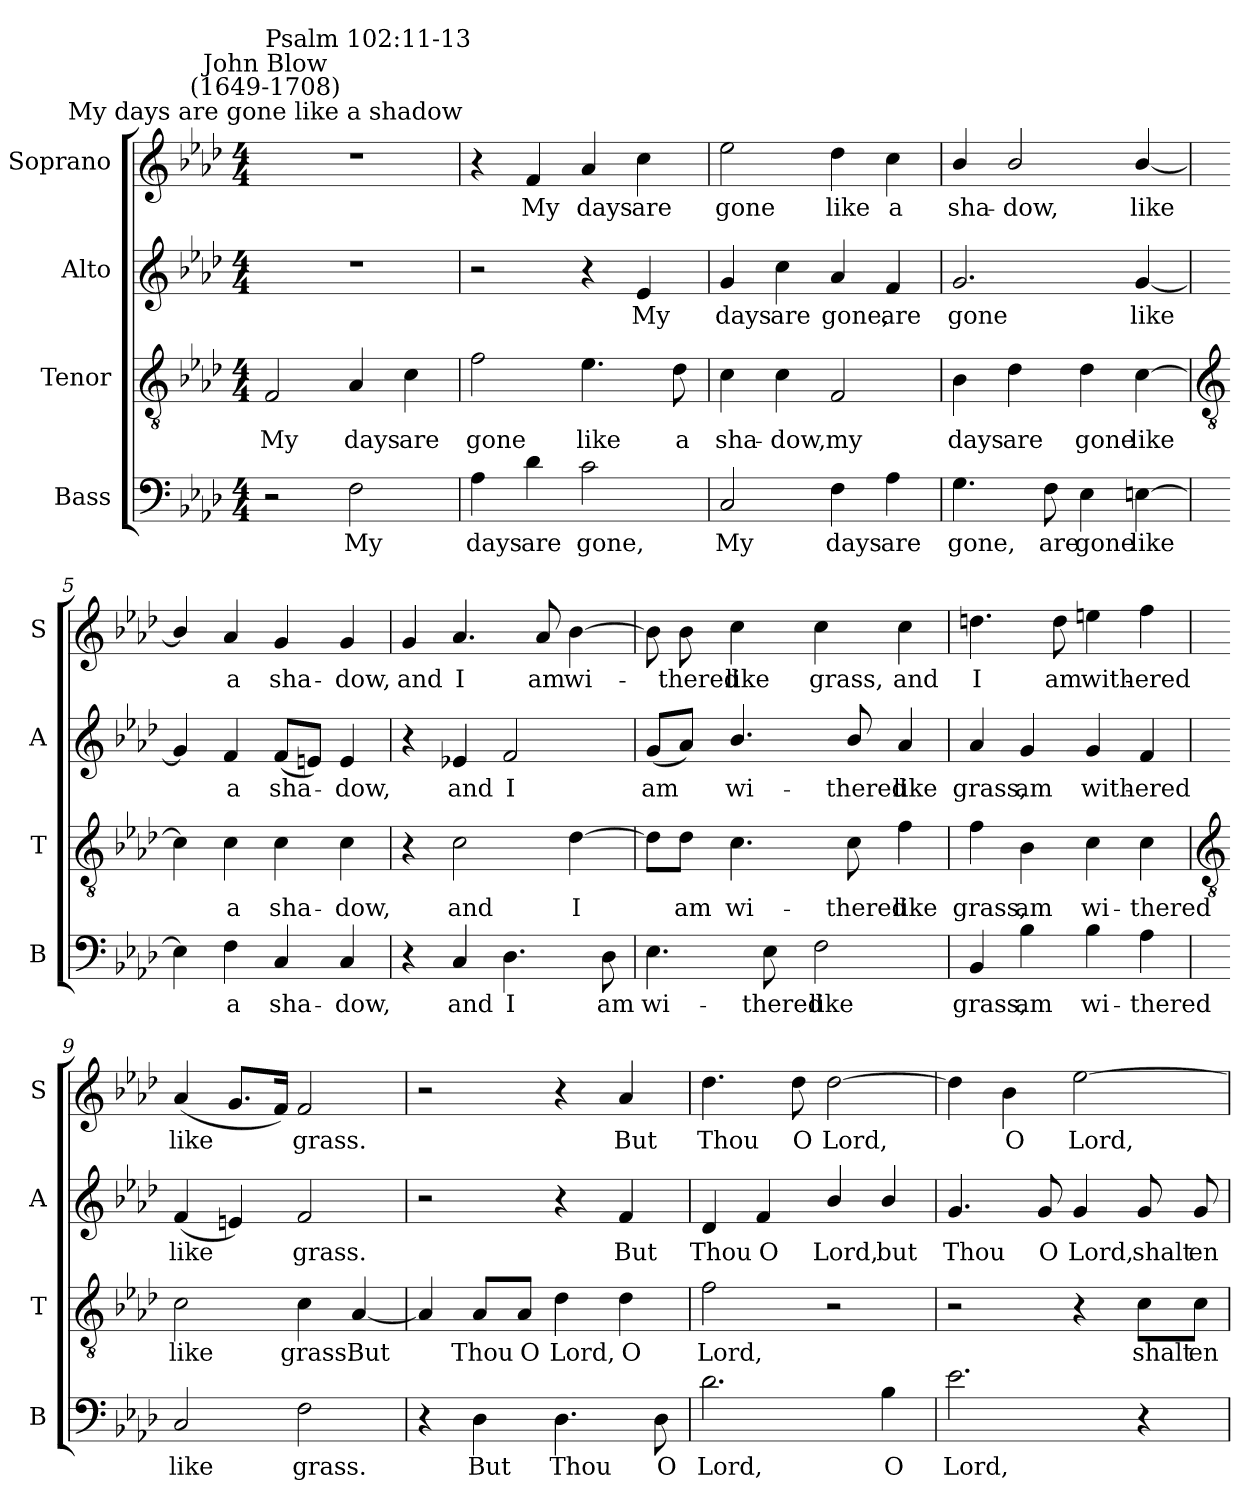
**kern	**text	**kern	**text	**kern	**text	**kern	**text
*part4	*part4	*part3	*part3	*part2	*part2	*part1	*part1
*staff4	*staff4	*staff3	*staff3	*staff2	*staff2	*staff1	*staff1
*I"Bass	*	*I"Tenor	*	*I"Alto	*	*I"Soprano	*
*I'B	*	*I'T	*	*I'A	*	*I'S	*
*clefF4	*	*clefGv2	*	*clefG2	*	*clefG2	*
*k[b-e-a-d-]	*	*k[b-e-a-d-]	*	*k[b-e-a-d-]	*	*k[b-e-a-d-]	*
*A-:	*	*A-:	*	*A-:	*	*A-:	*
*M4/4	*	*M4/4	*	*M4/4	*	*M4/4	*
=1	=1	=1	=1	=1	=1	=1	=1
!	!	!	!	!	!	!LO:TX:a:cj:t=My days are gone like a shadow	!
!	!	!	!	!	!	!LO:TX:a:cj:t=John Blow\n(1649-1708)	!
!	!	!	!	!	!	!LO:TX:a:t=Psalm 102&colon;11-13	!
!	!	!	!LO:LY:b	!	!	!	!
2r	.	2F	My	1r	.	1r	.
!	!LO:LY:b	!	!LO:LY:b	!	!	!	!
2F	My	4A-	days	.	.	.	.
!	!	!	!LO:LY:b	!	!	!	!
.	.	4c	are	.	.	.	.
=2	=2	=2	=2	=2	=2	=2	=2
!	!LO:LY:b	!	!LO:LY:b	!	!	!	!
4A-	days	2f	gone	2r	.	4r	.
!	!LO:LY:b	!	!	!	!	!	!LO:LY:b
4d-	are	.	.	.	.	4f	My
!	!LO:LY:b	!	!LO:LY:b	!	!	!	!LO:LY:b
2c	gone,	4.e-	like	4r	.	4a-	days
!	!	!	!	!	!LO:LY:b	!	!LO:LY:b
.	.	.	.	4e-	My	4cc	are
!	!	!	!LO:LY:b	!	!	!	!
.	.	8d-	a	.	.	.	.
=3	=3	=3	=3	=3	=3	=3	=3
!	!LO:LY:b	!	!LO:LY:b	!	!LO:LY:b	!	!LO:LY:b
2C	My	4c	sha-	4g	days	2ee-	gone
!	!	!	!LO:LY:b	!	!LO:LY:b	!	!
.	.	4c	-dow,	4cc	are	.	.
!	!LO:LY:b	!	!LO:LY:b	!	!LO:LY:b	!	!LO:LY:b
4F	days	2F	my	4a-	gone,	4dd-	like
!	!LO:LY:b	!	!	!	!LO:LY:b	!	!LO:LY:b
4A-	are	.	.	4f	are	4cc	a
=4	=4	=4	=4	=4	=4	=4	=4
!	!LO:LY:b	!	!LO:LY:b	!	!LO:LY:b	!	!LO:LY:b
4.G	gone,	4B-	days	2.g	gone	4b-/	sha-
!	!	!	!LO:LY:b	!	!	!	!LO:LY:b
.	.	4d-	are	.	.	2b-/	-dow,
!	!LO:LY:b	!	!	!	!	!	!
8F	are	.	.	.	.	.	.
!	!LO:LY:b	!	!LO:LY:b	!	!	!	!
4E-	gone	4d-	gone	.	.	.	.
!	!LO:LY:b	!	!LO:LY:b	!	!LO:LY:b	!	!LO:LY:b
[4En	like	[4c	like	[4g	like	[4b-/	like
!!LO:LB:g=z
=5	=5	=5	=5	=5	=5	=5	=5
*	*	*clefGv2	*	*	*	*	*
4E]	.	4c]	.	4g]	.	4b-/]	.
!	!LO:LY:b	!	!LO:LY:b	!	!LO:LY:b	!	!LO:LY:b
4F	a	4c	a	4f	a	4a-	a
!	!LO:LY:b	!	!LO:LY:b	!	!LO:LY:b	!	!LO:LY:b
4C	sha-	4c	sha-	(<8fL	sha-	4g	sha-
.	.	.	.	8enJ)	.	.	.
!	!LO:LY:b	!	!LO:LY:b	!	!LO:LY:b	!	!LO:LY:b
4C	-dow,	4c	-dow,	4e	dow,	4g	-dow,
=6	=6	=6	=6	=6	=6	=6	=6
!	!	!	!	!	!	!	!LO:LY:b
4r	.	4r	.	4r	.	4g	and
!	!LO:LY:b	!	!LO:LY:b	!	!LO:LY:b	!	!LO:LY:b
4C	and	2c	and	4e-X	and	4.a-	I
!	!LO:LY:b	!	!	!	!LO:LY:b	!	!
4.D-	I	.	.	2f	I	.	.
!	!	!	!	!	!	!	!LO:LY:b
.	.	.	.	.	.	8a-	am
!	!	!	!LO:LY:b	!	!	!	!LO:LY:b
.	.	[4d-	I	.	.	[4b-	wi-
!	!LO:LY:b	!	!	!	!	!	!
8D-	am	.	.	.	.	.	.
=7	=7	=7	=7	=7	=7	=7	=7
!	!LO:LY:b	!	!	!	!LO:LY:b	!	!
4.E-	wi-	8d-\L]	.	(<8gL	am	8b-]	.
!	!	!	!LO:LY:b	!	!	!	!LO:LY:b
.	.	8d-\J	am	8a-J)	.	8b-	thered
!	!	!	!LO:LY:b	!	!LO:LY:b	!	!LO:LY:b
.	.	4.c	wi-	4.b-/	wi-	4cc	like
!	!LO:LY:b	!	!	!	!	!	!
8E-	-thered	.	.	.	.	.	.
!	!LO:LY:b	!	!	!	!	!	!LO:LY:b
2F	like	.	.	.	.	4cc	grass,
!	!	!	!LO:LY:b	!	!LO:LY:b	!	!
.	.	8c	-thered	8b-/	-thered	.	.
!	!	!	!LO:LY:b	!	!LO:LY:b	!	!LO:LY:b
.	.	4f	like	4a-	like	4cc	and
=8	=8	=8	=8	=8	=8	=8	=8
!	!LO:LY:b	!	!LO:LY:b	!	!LO:LY:b	!	!LO:LY:b
4BB-	grass,	4f	grass,	4a-	grass,	4.ddn	I
!	!LO:LY:b	!	!LO:LY:b	!	!LO:LY:b	!	!
4B-	am	4B-	am	4g	am	.	.
!	!	!	!	!	!	!	!LO:LY:b
.	.	.	.	.	.	8dd	am
!	!LO:LY:b	!	!LO:LY:b	!	!LO:LY:b	!	!LO:LY:b
4B-	wi-	4c	wi-	4g	with-	4een	with-
!	!LO:LY:b	!	!LO:LY:b	!	!LO:LY:b	!	!LO:LY:b
4A-	-thered	4c	-thered	4f	-ered	4ff	-ered
!!LO:LB:g=z
=9	=9	=9	=9	=9	=9	=9	=9
*	*	*clefGv2	*	*	*	*	*
!	!LO:LY:b	!	!LO:LY:b	!	!LO:LY:b	!	!LO:LY:b
2C	like	2c	like	(<4f	like	(<4a-	like
.	.	.	.	4en)	.	8.gL	.
.	.	.	.	.	.	16fJ)	.
!	!LO:LY:b	!	!LO:LY:b	!	!LO:LY:b	!	!LO:LY:b
2F	grass.	4c	grass.	2f	grass.	2f	grass.
!	!	!	!LO:LY:b	!	!	!	!
.	.	[4A-	But	.	.	.	.
=10	=10	=10	=10	=10	=10	=10	=10
4r	.	4A-]	.	2r	.	2r	.
!	!LO:LY:b	!	!LO:LY:b	!	!	!	!
4D-	But	8A-/L	Thou	.	.	.	.
!	!	!	!LO:LY:b	!	!	!	!
.	.	8A-/J	O	.	.	.	.
!	!LO:LY:b	!	!LO:LY:b	!	!	!	!
4.D-	Thou	4d-	Lord,	4r	.	4r	.
!	!	!	!LO:LY:b	!	!LO:LY:b	!	!LO:LY:b
.	.	4d-	O	4f	But	4a-	But
!	!LO:LY:b	!	!	!	!	!	!
8D-	O	.	.	.	.	.	.
=11	=11	=11	=11	=11	=11	=11	=11
!	!LO:LY:b	!	!LO:LY:b	!	!LO:LY:b	!	!LO:LY:b
2.d-	Lord,	2f	Lord,	4d-	Thou	4.dd-	Thou
!	!	!	!	!	!LO:LY:b	!	!
.	.	.	.	4f	O	.	.
!	!	!	!	!	!	!	!LO:LY:b
.	.	.	.	.	.	8dd-	O
!	!	!	!	!	!LO:LY:b	!	!LO:LY:b
.	.	2r	.	4b-/	Lord,	[2dd-	Lord,
!	!LO:LY:b	!	!	!	!LO:LY:b	!	!
4B-	O	.	.	4b-/	but	.	.
=12	=12	=12	=12	=12	=12	=12	=12
!	!LO:LY:b	!	!	!	!LO:LY:b	!	!
2.e-	Lord,	2r	.	4.g	Thou	4dd-]	.
!	!	!	!	!	!	!	!LO:LY:b
.	.	.	.	.	.	4b-	O
!	!	!	!	!	!LO:LY:b	!	!
.	.	.	.	8g	O	.	.
!	!	!	!	!	!LO:LY:b	!	!LO:LY:b
.	.	4r	.	4g	Lord,	[2ee-	Lord,
!	!	!	!LO:LY:b	!	!LO:LY:b	!	!
4r	.	8c\L	shalt	8g	shalt	.	.
!	!	!	!LO:LY:b	!	!LO:LY:b	!	!
.	.	8c\J	en-	8g	en-	.	.
=	=	=	=	=	=	=	=
*-	*-	*-	*-	*-	*-	*-	*-
